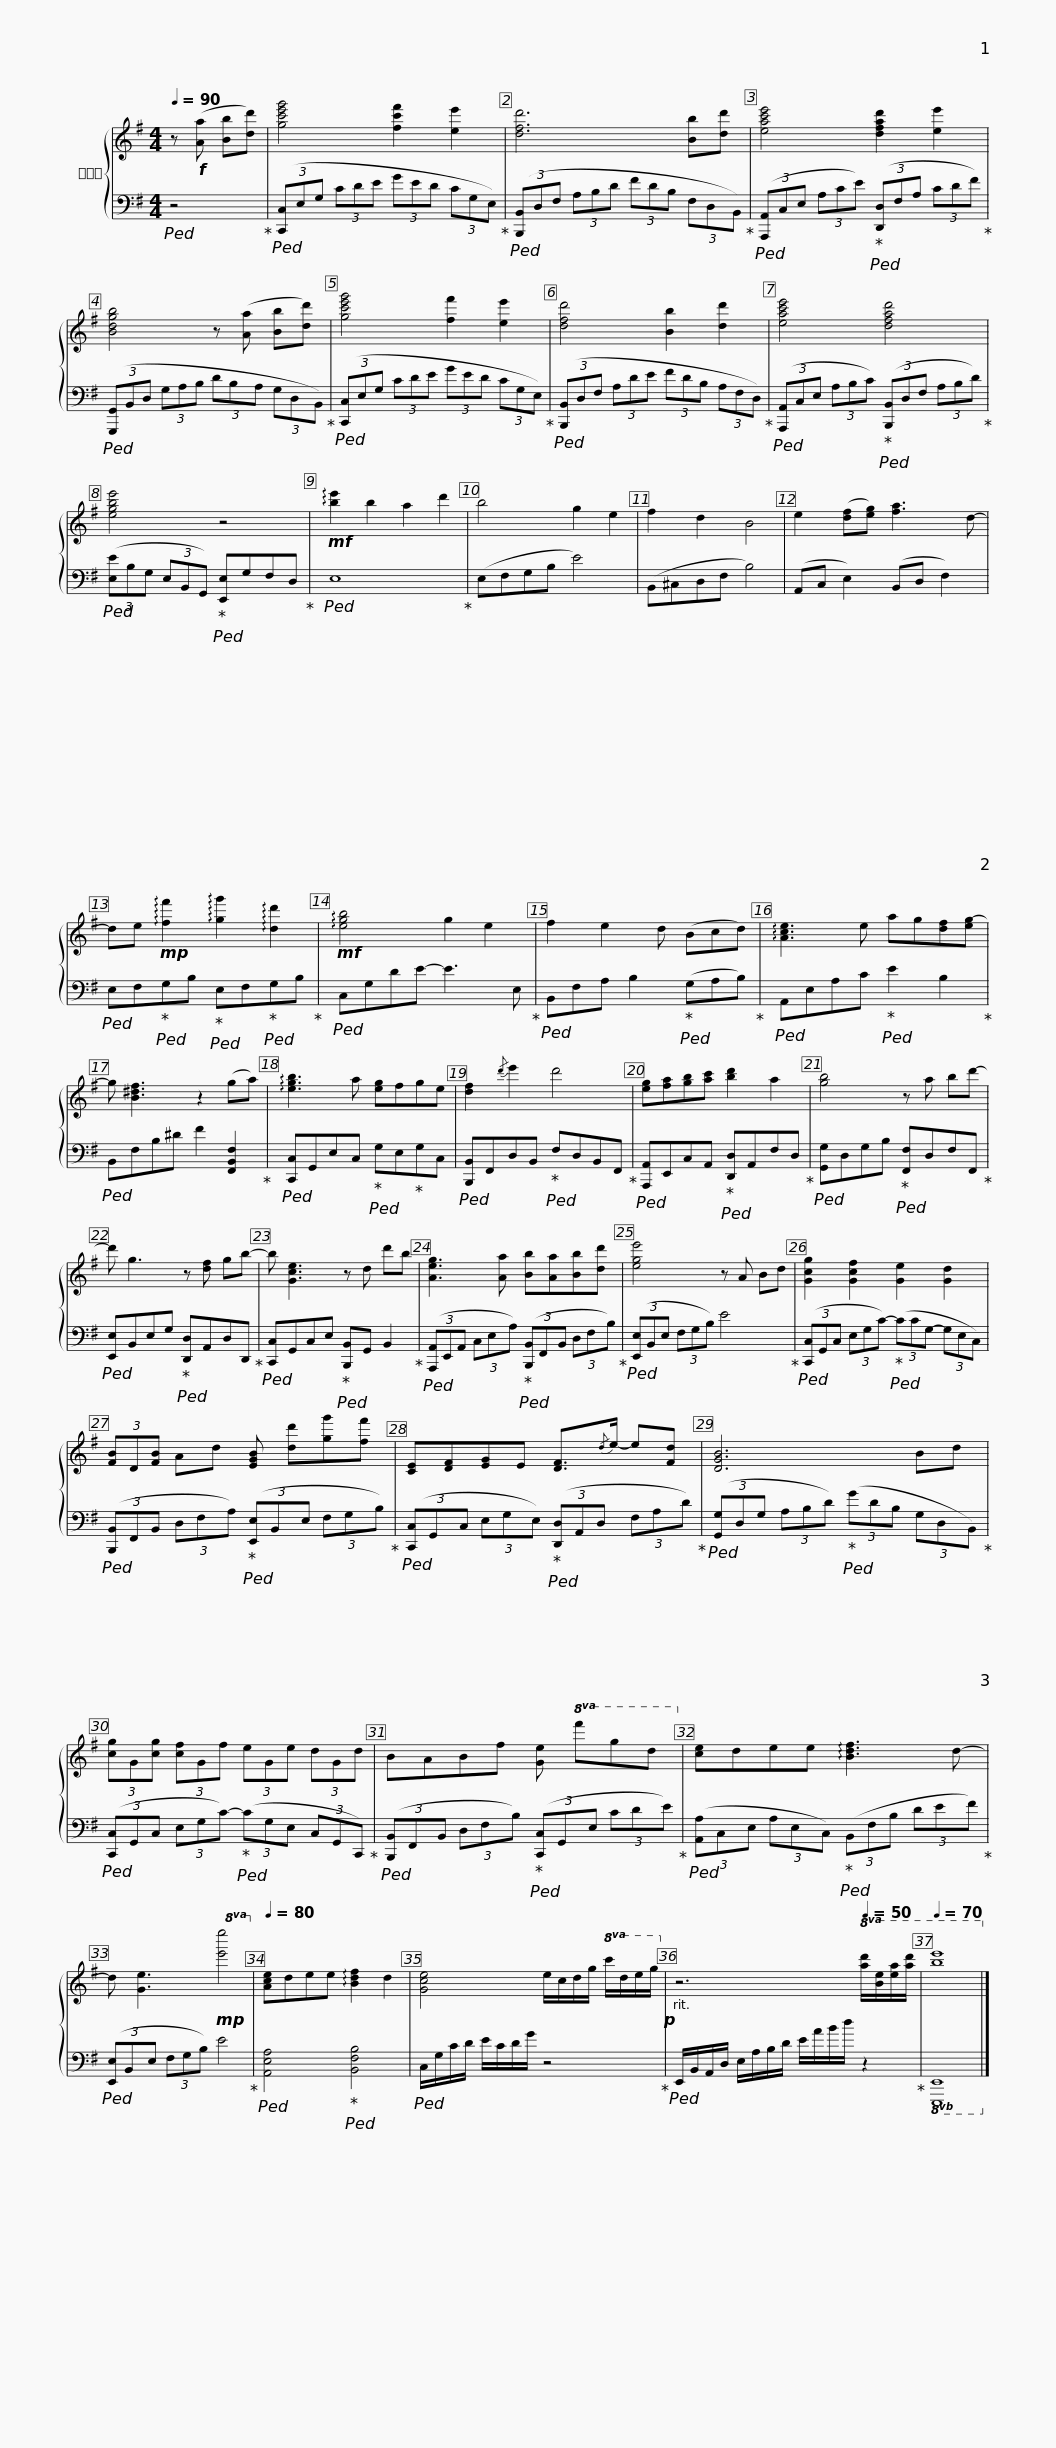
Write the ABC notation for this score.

X:1
%%score { 1 | 2 }
L:1/8
Q:1/4=90
M:4/4
I:linebreak $
K:G
V:1 treble
V:2 bass
V:1
 z!f! ([Aa] [Bb][dd']) | [gc'e'g']4 [fc'f']2 [ee']2 | [dfd']6 [Bb][dd'] |$ [eac'e']4 [dfad']2 [ee']2 | [Bdgb]4 z ([Aa] [Bb][dd']) | %5
 [gc'e'g']4 [ff']2 [ee']2 |$ [dfd']4 [Bb]2 [dd']2 | [eac'e']4 [dfad']4 | [egbe']4 z4 |!mf! !arpeggio![be']2 b2 a2 d'2 |$ %10
 b4 g2 e2 | f2 d2 B4 | e2 ([df][eg]) [fa]3 d- | de!mp! !arpeggio![ff']2 !arpeggio![gg']2 !arpeggio![dd']2 |!mf! !arpeggio![egb]4 g2 e2 |$ %15
 f2 e2 d (Bcd) | !arpeggio![Ace]3 e ag[df][eg-] | g [B^df]3 z2 (ga) | !arpeggio![egb]3 a [eg]fge | [df]2{/d'} e'2 d'4 |$ %20
 [eg][fa][gb][ac'] [bd']2 a2 | [gb]4 z a bd'- | d' g3 z [df] gb- | b [Gce]3 z d d'b |$ [Aeg]3 [Aa] [Bb][Aa][Bb][dd'] | %25
 [ege']4 z A Bd | [Gcg]2 [Gcf]2 [Ge]2 [Gd]2 |$ (3[FB]D[FB] Ad [EGB] [dd'][gg'][ff'] | [CE][DF][EG]E [DF]3/2{/d}e/- e[Fd] | [DGB]6 Bd |$ %30
 (3[cg]G[cg] (3[cf]Gf (3eGe (3dGd | BABf [Ge]!8va(! f'g'd'!8va)! | [ce]dee !arpeggio![Bdf]3 d- |$ d [Ge]3!mp!!8va(! [e'e'']4!8va)! |[Q:1/4=80] [Ace]dee !arpeggio![Bdf]2 d2 | %35
 [Gce]4 e/c/d/g/!8va(! c'/d'/e'/g'/!8va)!!p! |$[Q:1/4=70] z6[Q:1/4=50]!8va(! [ad']/[be']/[Q:1/4=40][e'a']/[Q:1/4=20][a'd'']/[Q:1/4=60] |[Q:1/4=70] [b'e'']8!8va)! |] %38
V:2
!ped! z4!ped-up! |!ped! (3([C,,C,]E,G, (3CDE (3GED (3CG,E,)!ped-up! |!ped! (3([B,,,B,,]D,F, (3A,B,D (3FDB, (3F,D,B,,)!ped-up! |$!ped! (3([A,,,A,,]C,E, (3A,CE)!ped-up!!ped! (3([D,,D,]F,A, (3CDF)!ped-up! |!ped! (3([G,,,G,,]B,,D, (3G,A,B, (3DB,A, (3G,D,B,,)!ped-up! | %5
!ped! (3([C,,C,]E,G, (3CDE (3GED (3CG,E,)!ped-up! |$!ped! (3([B,,,B,,]D,F, (3A,DE (3FDB, (3A,F,D,)!ped-up! |!ped! (3([A,,,A,,]C,E, (3A,B,C)!ped-up!!ped! (3([B,,,B,,]D,F, (3A,B,D)!ped-up! |!ped! (3([E,E]B,G, (3E,B,,G,,)!ped-up!!ped! [E,,E,]G,F,D,!ped-up! |!ped! E,8!ped-up! |$ %10
 (E,F,G,B, E4) | (B,,^C,D,F, B,4) | (A,,C, E,2) (B,,D, F,2) |!ped! E,F,!ped-up!!ped!G,B,!ped-up!!ped! E,F,!ped-up!!ped!G,B,!ped-up! |!ped! C,G,DE- E3 E,!ped-up! |$ %15
!ped! B,,F,A, B,2!ped-up!!ped! (G,A,B,)!ped-up! |!ped! A,,E,A,C!ped-up!!ped! E2 B,2!ped-up! |!ped! B,,F,B,^D F2 [F,,B,,F,]2!ped-up! |!ped! [C,,C,]G,,E,C,!ped-up!!ped! G,E,!ped-up!G,C, |!ped! [B,,,B,,]F,,D,B,,!ped-up!!ped! F,D,B,,F,,!ped-up! |$ %20
!ped! [A,,,A,,]E,,C,A,,!ped-up!!ped! [D,,D,]A,,F,D,!ped-up! |!ped! [G,,G,]D,G,B,!ped-up!!ped! [F,,F,]D,F,F,,!ped-up! |!ped! [E,,E,]B,,E,G,!ped-up!!ped! [D,,D,]A,,D,D,,!ped-up! |!ped! [C,,C,]G,,C,E,!ped-up!!ped! [B,,,B,,]G,, B,,2!ped-up! |$!ped! (3([A,,,A,,]E,,A,, (3C,E,A,)!ped-up!!ped! (3([B,,,B,,]F,,B,, (3D,F,B,)!ped-up! | %25
!ped! (3([E,,E,]B,,E, (3F,G,B,) E4!ped-up! |!ped! (3([C,,C,]G,,C, (3E,G,C-)!ped-up!!ped! (3(CCG,- (3G,E,C,) |$!ped! (3([B,,,B,,]F,,B,, (3D,F,A,)!ped-up!!ped! (3([E,,E,]B,,E, (3F,G,B,)!ped-up! |!ped! (3([C,,C,]G,,C, (3E,G,E,)!ped-up!!ped! (3([D,,D,]A,,D, (3F,A,D)!ped-up! |!ped! (3([G,,G,]D,G, (3A,B,D)!ped-up!!ped! (3(GDB, (3G,D,B,,)!ped-up! |$ %30
!ped! (3([C,,C,]G,,C, (3E,G,C-)!ped-up!!ped! (3(CG,E, (3C,G,,C,,)!ped-up! |!ped! (3([B,,,B,,]F,,B,, (3D,F,B,)!ped-up!!ped! (3([C,,C,]G,,E, (3CDE)!ped-up! |!ped! (3([A,,A,]C,E, (3A,E,C,)!ped-up!!ped! (3(B,,F,B, (3DEF)!ped-up! |$!ped! (3([E,,E,]B,,E, (3F,G,B,) E4!ped-up! |!ped! [A,,E,A,]4!ped-up!!ped! [B,,F,B,]4 | %35
!ped! C,/G,/C/D/ E/C/D/G/ z4!ped-up! |$!ped! E,,/B,,/A,,/D,/ E,/A,/B,/D/ E/A/B/d/ z2!ped-up! |!8vb(! [E,,,E,,]8!8vb)! |] %38
